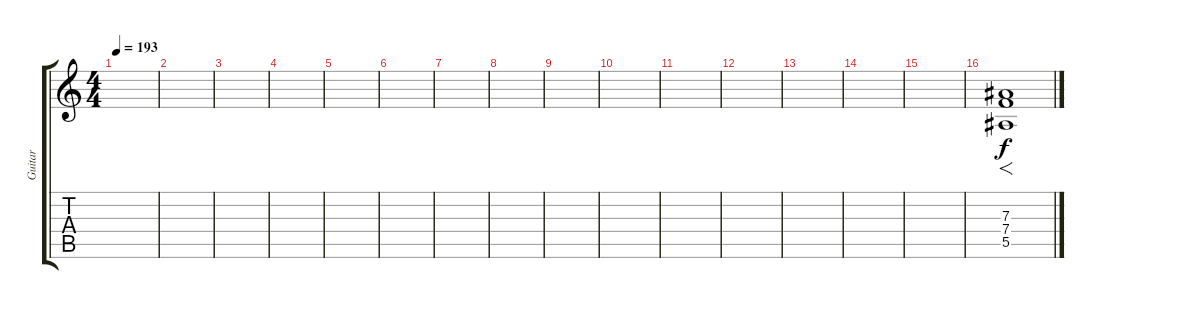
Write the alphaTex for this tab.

\track ("Guitar" "Guitar") {instrument distortionguitar}
\staff {score tabs}
\tuning (C4 G3 Eb3 Bb2 F2 C2) {hide}
\ts (4 4)
\tempo 193
\clef g2
\ks c
|
|
|
|
|
|
|
|
|
|
|
|
|
|
|
(7.3 7.4 5.5).1{f}
